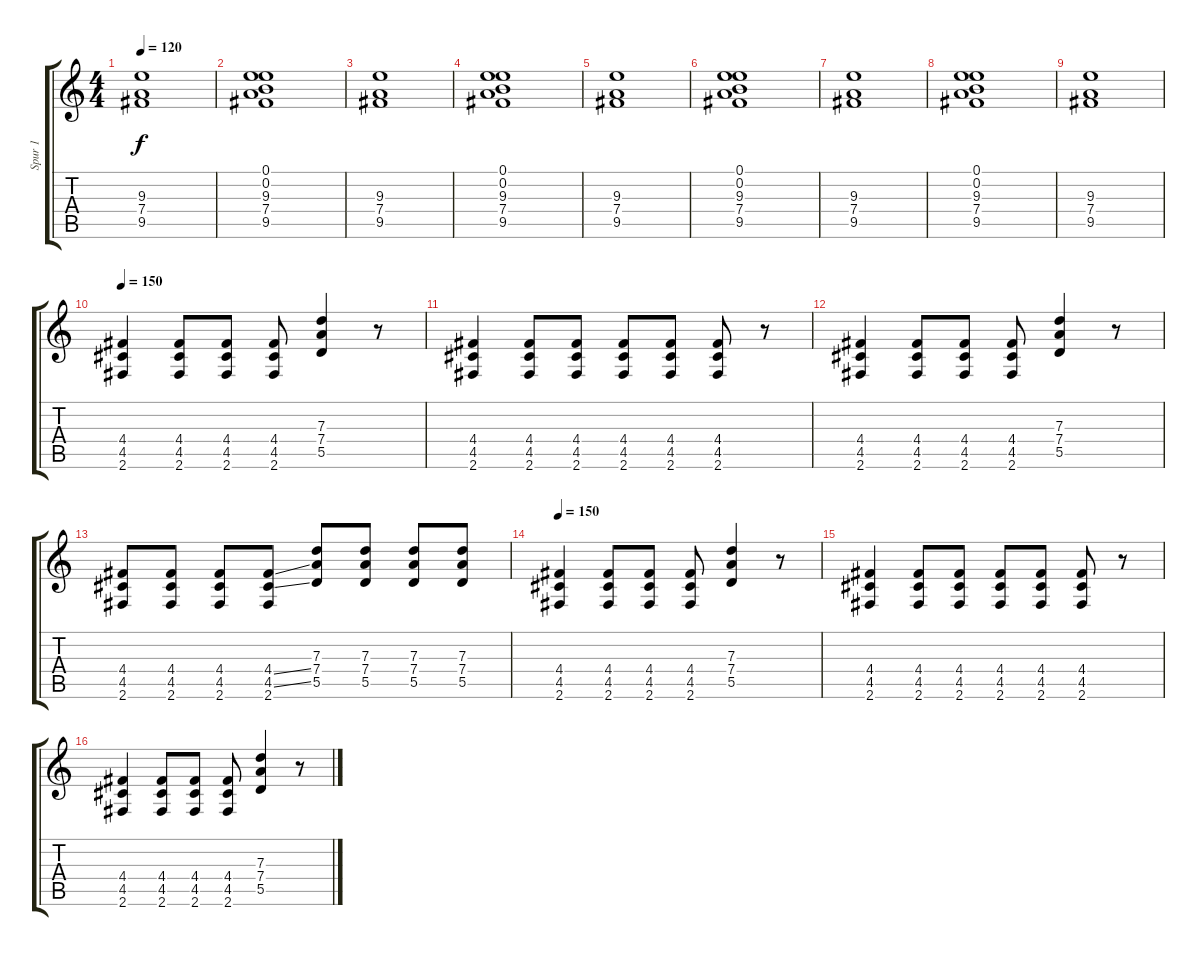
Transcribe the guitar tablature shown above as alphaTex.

\track ("Spur 1" "Spur 1") {instrument overdrivenguitar}
\staff {score tabs}
\tuning (E4 B3 G3 D3 A2 E2) {hide}
\ts (4 4)
\tempo 120
\clef g2
\ks c
(9.3 7.4 9.5).1{dy f volume 10 instrument overdrivenguitar} |
(0.1 0.2 9.3 7.4 9.5).1 |
(9.3 7.4 9.5).1 |
(0.1 0.2 9.3 7.4 9.5).1 |
(9.3 7.4 9.5).1 |
(0.1 0.2 9.3 7.4 9.5).1 |
(9.3 7.4 9.5).1 |
(0.1 0.2 9.3 7.4 9.5).1 |
(9.3 7.4 9.5).1 |
\tempo 150
(4.4 4.5 2.6).4{volume 16 instrument distortionguitar} (4.4 4.5 2.6).8 (4.4 4.5 2.6).8 (4.4 4.5 2.6).8 (7.3 7.4 5.5).4 r.8 |
(4.4 4.5 2.6).4 (4.4 4.5 2.6).8 (4.4 4.5 2.6).8 (4.4 4.5 2.6).8 (4.4 4.5 2.6).8 (4.4 4.5 2.6).8 r.8 |
(4.4 4.5 2.6).4 (4.4 4.5 2.6).8 (4.4 4.5 2.6).8 (4.4 4.5 2.6).8 (7.3 7.4 5.5).4 r.8 |
(4.4 4.5 2.6).8 (4.4 4.5 2.6).8 (4.4 4.5 2.6).8 (4.4{ss} 4.5{ss} 2.6).8 (7.3 7.4 5.5).8 (7.3 7.4 5.5).8 (7.3 7.4 5.5).8 (7.3 7.4 5.5).8 |
\tempo 150
(4.4 4.5 2.6).4{volume 16 instrument distortionguitar} (4.4 4.5 2.6).8 (4.4 4.5 2.6).8 (4.4 4.5 2.6).8 (7.3 7.4 5.5).4 r.8 |
(4.4 4.5 2.6).4 (4.4 4.5 2.6).8 (4.4 4.5 2.6).8 (4.4 4.5 2.6).8 (4.4 4.5 2.6).8 (4.4 4.5 2.6).8 r.8 |
(4.4 4.5 2.6).4 (4.4 4.5 2.6).8 (4.4 4.5 2.6).8 (4.4 4.5 2.6).8 (7.3 7.4 5.5).4 r.8
